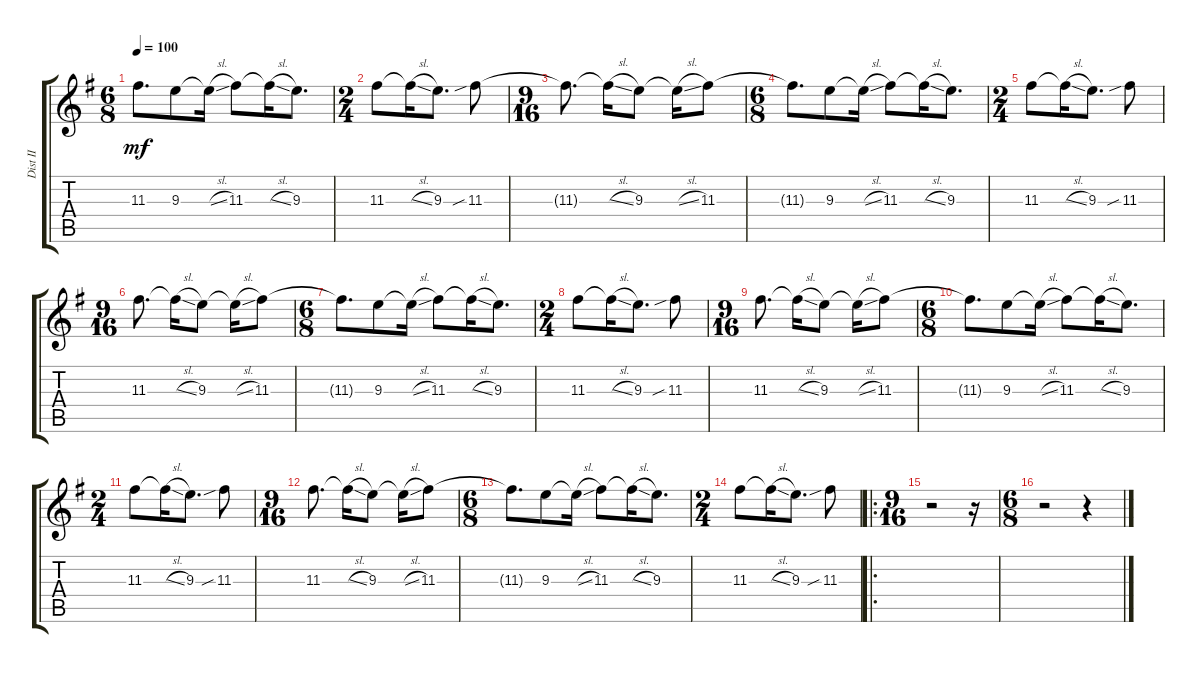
\track ("Dist II" "Dist II") {instrument overdrivenguitar}
\staff {score tabs}
\tuning (E4 B3 G3 D3 A2 E2) {hide}
\ts (6 8)
\tempo 100
\clef g2
\ks g
11.3{t}.8{d dy mf} 9.3.8 9.3{sl t}.16 11.3.8 11.3{sl t}.16 9.3.8{d} |
\ts (2 4)
11.3.8 11.3{sl t}.16 9.3.8{d} 11.3{sib}.8 |
\ts (9 16)
11.3{t}.8{d} 11.3{sl t}.16 9.3.8 9.3{sl t}.16 11.3.8 |
\ts (6 8)
11.3{t}.8{d} 9.3.8 9.3{sl t}.16 11.3.8 11.3{sl t}.16 9.3.8{d} |
\ts (2 4)
11.3.8 11.3{sl t}.16 9.3.8{d} 11.3{sib}.8 |
\ts (9 16)
11.3.8{d} 11.3{sl t}.16 9.3.8 9.3{sl t}.16 11.3.8 |
\ts (6 8)
11.3{t}.8{d} 9.3.8 9.3{sl t}.16 11.3.8 11.3{sl t}.16 9.3.8{d} |
\ts (2 4)
11.3.8 11.3{sl t}.16 9.3.8{d} 11.3{sib}.8 |
\ts (9 16)
11.3.8{d} 11.3{sl t}.16 9.3.8 9.3{sl t}.16 11.3.8 |
\ts (6 8)
11.3{t}.8{d} 9.3.8 9.3{sl t}.16 11.3.8 11.3{sl t}.16 9.3.8{d} |
\ts (2 4)
11.3.8 11.3{sl t}.16 9.3.8{d} 11.3{sib}.8 |
\ts (9 16)
11.3.8{d} 11.3{sl t}.16 9.3.8 9.3{sl t}.16 11.3.8 |
\ts (6 8)
11.3{t}.8{d} 9.3.8 9.3{sl t}.16 11.3.8 11.3{sl t}.16 9.3.8{d} |
\ts (2 4)
11.3.8 11.3{sl t}.16 9.3.8{d} 11.3{sib}.8 |
\ro
\ts (9 16)
r.2 r.16 |
\ts (6 8)
r.2 r.4
